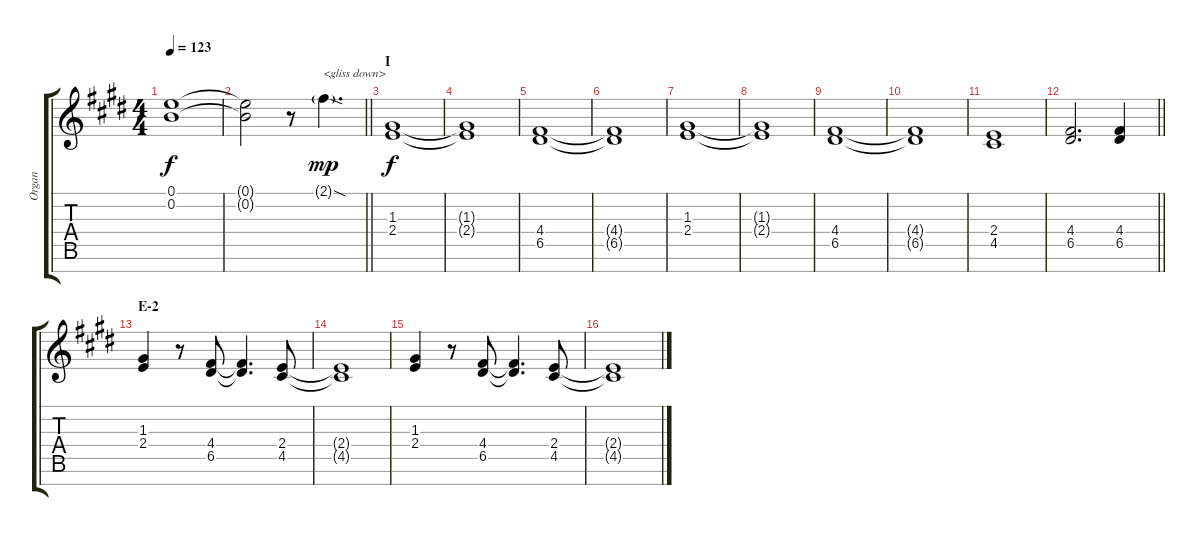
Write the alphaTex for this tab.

\track ("Organ" "Organ") {instrument rockorgan}
\staff {score tabs}
\tuning (E5 B4 G4 D4 A3 E3 B2) {hide}
\ts (4 4)
\tempo 123
\clef g2
\ks e
(0.1{t} 0.2).1{dy f} |
\barLineRight lightlight
(0.1{t} 0.2{t}).2 r.8 2.1{sod g}.4{d txt "<gliss down>" dy mp} |
\section ("" "I")
(1.3 2.4).1{dy f} |
(1.3{t} 2.4{t}).1 |
(4.4 6.5).1 |
(4.4{t} 6.5{t}).1 |
(1.3 2.4).1 |
(1.3{t} 2.4{t}).1 |
(4.4 6.5).1 |
(4.4{t} 6.5{t}).1 |
(2.4 4.5).1 |
\barLineRight lightlight
(4.4 6.5).2{d} (4.4 6.5).4 |
\section ("" "E-2")
(1.3 2.4).4 r.8 (4.4 6.5).8 (4.4{t} 6.5{t}).4{d} (2.4 4.5).8 |
(2.4{t} 4.5{t}).1 |
(1.3 2.4).4 r.8 (4.4 6.5).8 (4.4{t} 6.5{t}).4{d} (2.4 4.5).8 |
(2.4{t} 4.5{t}).1
